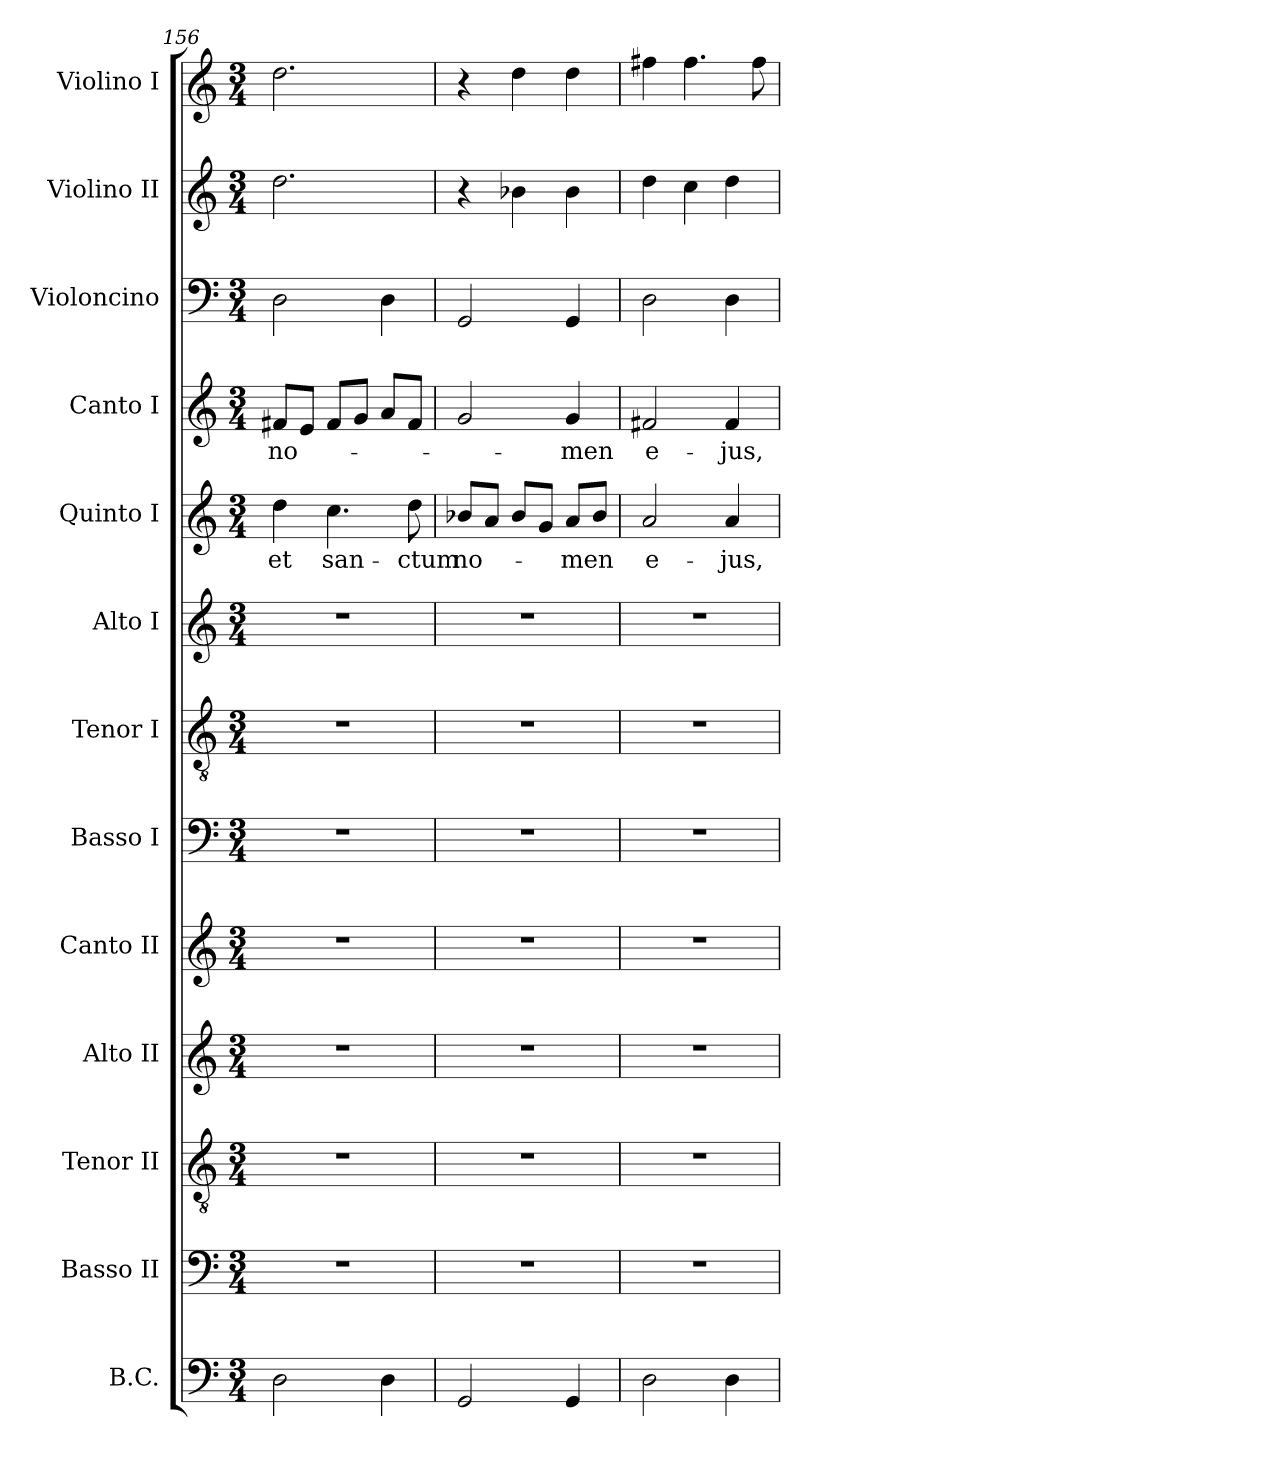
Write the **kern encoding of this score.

**kern	**kern	**kern	**kern	**kern	**kern	**kern	**kern	**kern	**text	**kern	**text	**kern	**kern	**kern
*part13	*part12	*part11	*part10	*part9	*part8	*part7	*part6	*part5	*part5	*part4	*part4	*part3	*part2	*part1
*staff13	*staff12	*staff11	*staff10	*staff9	*staff8	*staff7	*staff6	*staff5	*staff5	*staff4	*staff4	*staff3	*staff2	*staff1
*I"B.C.	*I"Basso II	*I"Tenor II	*I"Alto II	*I"Canto II	*I"Basso I	*I"Tenor I	*I"Alto I	*I"Quinto I	*	*I"Canto I	*	*I"Violoncino	*I"Violino II	*I"Violino I
*I'BC	*I'B 2	*I'T 2	*I'A 2	*I'C 2	*I'B 1	*I'T 1	*I'A 1	*I'Q 1	*	*I'C 1	*	*	*I'Vln. II	*I'Vln. I
*clefF4	*clefF4	*clefGv2	*clefG2	*clefG2	*clefF4	*clefGv2	*clefG2	*clefG2	*	*clefG2	*	*clefF4	*clefG2	*clefG2
*k[]	*k[]	*k[]	*k[]	*k[]	*k[]	*k[]	*k[]	*k[]	*	*k[]	*	*k[]	*k[]	*k[]
*C:	*C:	*C:	*C:	*C:	*C:	*C:	*C:	*C:	*	*C:	*	*C:	*C:	*C:
*M3/4	*M3/4	*M3/4	*M3/4	*M3/4	*M3/4	*M3/4	*M3/4	*M3/4	*	*M3/4	*	*M3/4	*M3/4	*M3/4
=156	=156	=156	=156	=156	=156	=156	=156	=156	=156	=156	=156	=156	=156	=156
!	!	!	!	!	!	!	!	!	!LO:LY:b	!	!	!	!	!
!	!	!	!	!	!	!	!	!	!	!	!LO:LY:b	!	!	!
2D\	2.r	2.r	2.r	2.r	2.r	2.r	2.r	4dd\	et	8f#X/L	no-	2D\	2.dd\	2.dd\
.	.	.	.	.	.	.	.	.	.	8e/J	.	.	.	.
!	!	!	!	!	!	!	!	!	!LO:LY:b	!	!	!	!	!
.	.	.	.	.	.	.	.	4.cc\	san-	8f#/L	.	.	.	.
.	.	.	.	.	.	.	.	.	.	8g/J	.	.	.	.
4D\	.	.	.	.	.	.	.	.	.	8a/L	.	4D\	.	.
!	!	!	!	!	!	!	!	!	!LO:LY:b	!	!	!	!	!
.	.	.	.	.	.	.	.	8dd\	-ctum	8f#/J	.	.	.	.
=157	=157	=157	=157	=157	=157	=157	=157	=157	=157	=157	=157	=157	=157	=157
!	!	!	!	!	!	!	!	!	!LO:LY:b	!	!	!	!	!
2GG/	2.r	2.r	2.r	2.r	2.r	2.r	2.r	8b-X/L	no-	2g/	.	2GG/	4r	4r
.	.	.	.	.	.	.	.	8a/J	.	.	.	.	.	.
.	.	.	.	.	.	.	.	8b-/L	.	.	.	.	4b-X\	4dd\
.	.	.	.	.	.	.	.	8g/J	.	.	.	.	.	.
!	!	!	!	!	!	!	!	!	!LO:LY:b	!	!	!	!	!
!	!	!	!	!	!	!	!	!	!	!	!LO:LY:b	!	!	!
4GG/	.	.	.	.	.	.	.	8a/L	-men	4g/	-men	4GG/	4b-\	4dd\
.	.	.	.	.	.	.	.	8b-/J	.	.	.	.	.	.
=158	=158	=158	=158	=158	=158	=158	=158	=158	=158	=158	=158	=158	=158	=158
!	!	!	!	!	!	!	!	!	!LO:LY:b	!	!	!	!	!
!	!	!	!	!	!	!	!	!	!	!	!LO:LY:b	!	!	!
2D\	2.r	2.r	2.r	2.r	2.r	2.r	2.r	2a/	e-	2f#X/	e-	2D\	4dd\	4ff#X\
.	.	.	.	.	.	.	.	.	.	.	.	.	4cc\	4.ff#\
!	!	!	!	!	!	!	!	!	!LO:LY:b	!	!	!	!	!
!	!	!	!	!	!	!	!	!	!	!	!LO:LY:b	!	!	!
4D\	.	.	.	.	.	.	.	4a/	-jus,	4f#/	-jus,	4D\	4dd\	.
.	.	.	.	.	.	.	.	.	.	.	.	.	.	8ff#\
=	=	=	=	=	=	=	=	=	=	=	=	=	=	=
*-	*-	*-	*-	*-	*-	*-	*-	*-	*-	*-	*-	*-	*-	*-
